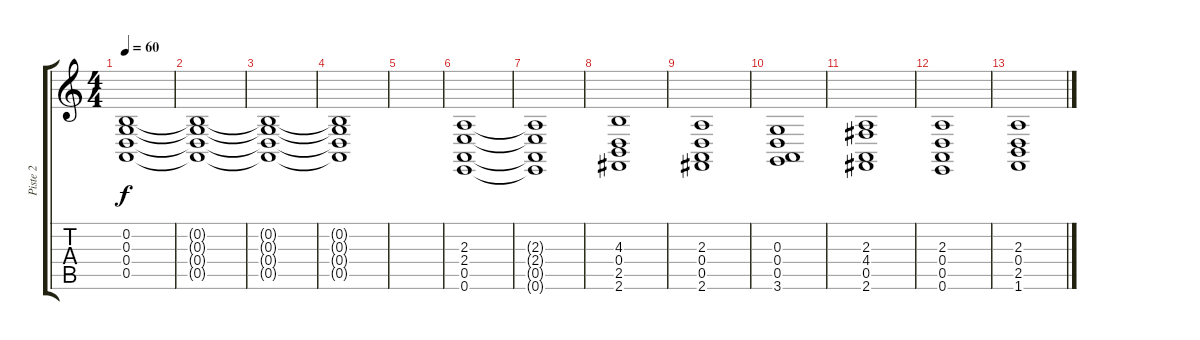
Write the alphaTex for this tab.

\track ("Piste 2" "Piste 2") {instrument drawbarorgan}
\staff {score tabs}
\tuning (E4 B3 G3 D3 A2 E2) {hide}
\ts (4 4)
\tempo 60
\clef g2
\ks c
(0.2 0.3 0.4 0.5).1{dy f} |
(0.2{t} 0.3{t} 0.4{t} 0.5{t}).1 |
(0.2{t} 0.3{t} 0.4{t} 0.5{t}).1{volume 0} |
(0.2{t} 0.3{t} 0.4{t} 0.5{t}).1 |
|
(2.3 2.4 0.5 0.6).1 |
(2.3{t} 2.4{t} 0.5{t} 0.6{t}).1 |
(4.3 0.4 2.5 2.6).1 |
(2.3 0.4 0.5 2.6).1{volume 9} |
(0.3 0.4 0.5 3.6).1 |
(2.3 4.4 0.5 2.6).1 |
(2.3 0.4 0.5 0.6).1{volume 0} |
(2.3 0.4 2.5 1.6).1
